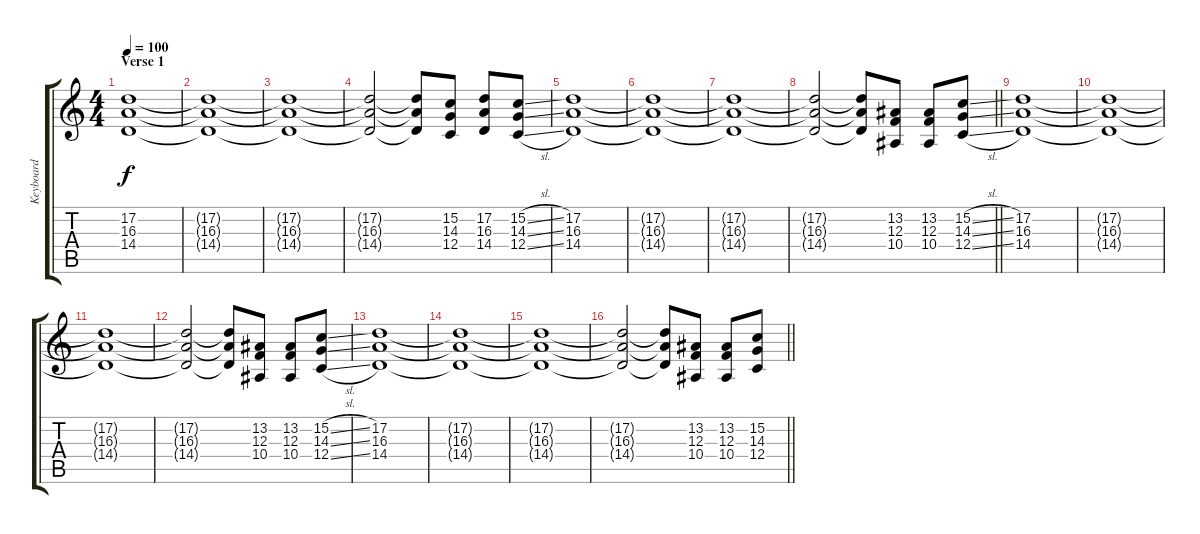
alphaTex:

\track ("Keyboard" "Keyboard") {instrument rockorgan}
\staff {score tabs}
\tuning (D4 A3 F3 C3 G2 D2) {hide}
\ts (4 4)
\section ("" "Verse 1")
\tempo 100
\clef g2
\ks c
(17.2 16.3 14.4).1{dy f} |
(17.2{t} 16.3{t} 14.4{t}).1 |
(17.2{t} 16.3{t} 14.4{t}).1 |
(17.2{t} 16.3{t} 14.4{t}).2 (17.2{t} 16.3{t} 14.4{t}).8 (15.2 14.3 12.4).8 (17.2 16.3 14.4).8 (15.2{sl} 14.3{sl} 12.4{sl}).8 |
(17.2 16.3 14.4).1 |
(17.2{t} 16.3{t} 14.4{t}).1 |
(17.2{t} 16.3{t} 14.4{t}).1 |
\barLineRight lightlight
(17.2{t} 16.3{t} 14.4{t}).2 (17.2{t} 16.3{t} 14.4{t}).8 (13.2 12.3 10.4).8 (13.2 12.3 10.4).8 (15.2{sl} 14.3{sl} 12.4{sl}).8 |
(17.2 16.3 14.4).1 |
(17.2{t} 16.3{t} 14.4{t}).1 |
(17.2{t} 16.3{t} 14.4{t}).1 |
(17.2{t} 16.3{t} 14.4{t}).2 (17.2{t} 16.3{t} 14.4{t}).8 (13.2 12.3 10.4).8 (13.2 12.3 10.4).8 (15.2{sl} 14.3{sl} 12.4{sl}).8 |
(17.2 16.3 14.4).1 |
(17.2{t} 16.3{t} 14.4{t}).1 |
(17.2{t} 16.3{t} 14.4{t}).1 |
\barLineRight lightlight
(17.2{t} 16.3{t} 14.4{t}).2 (17.2{t} 16.3{t} 14.4{t}).8 (13.2 12.3 10.4).8 (13.2 12.3 10.4).8 (15.2 14.3 12.4).8
